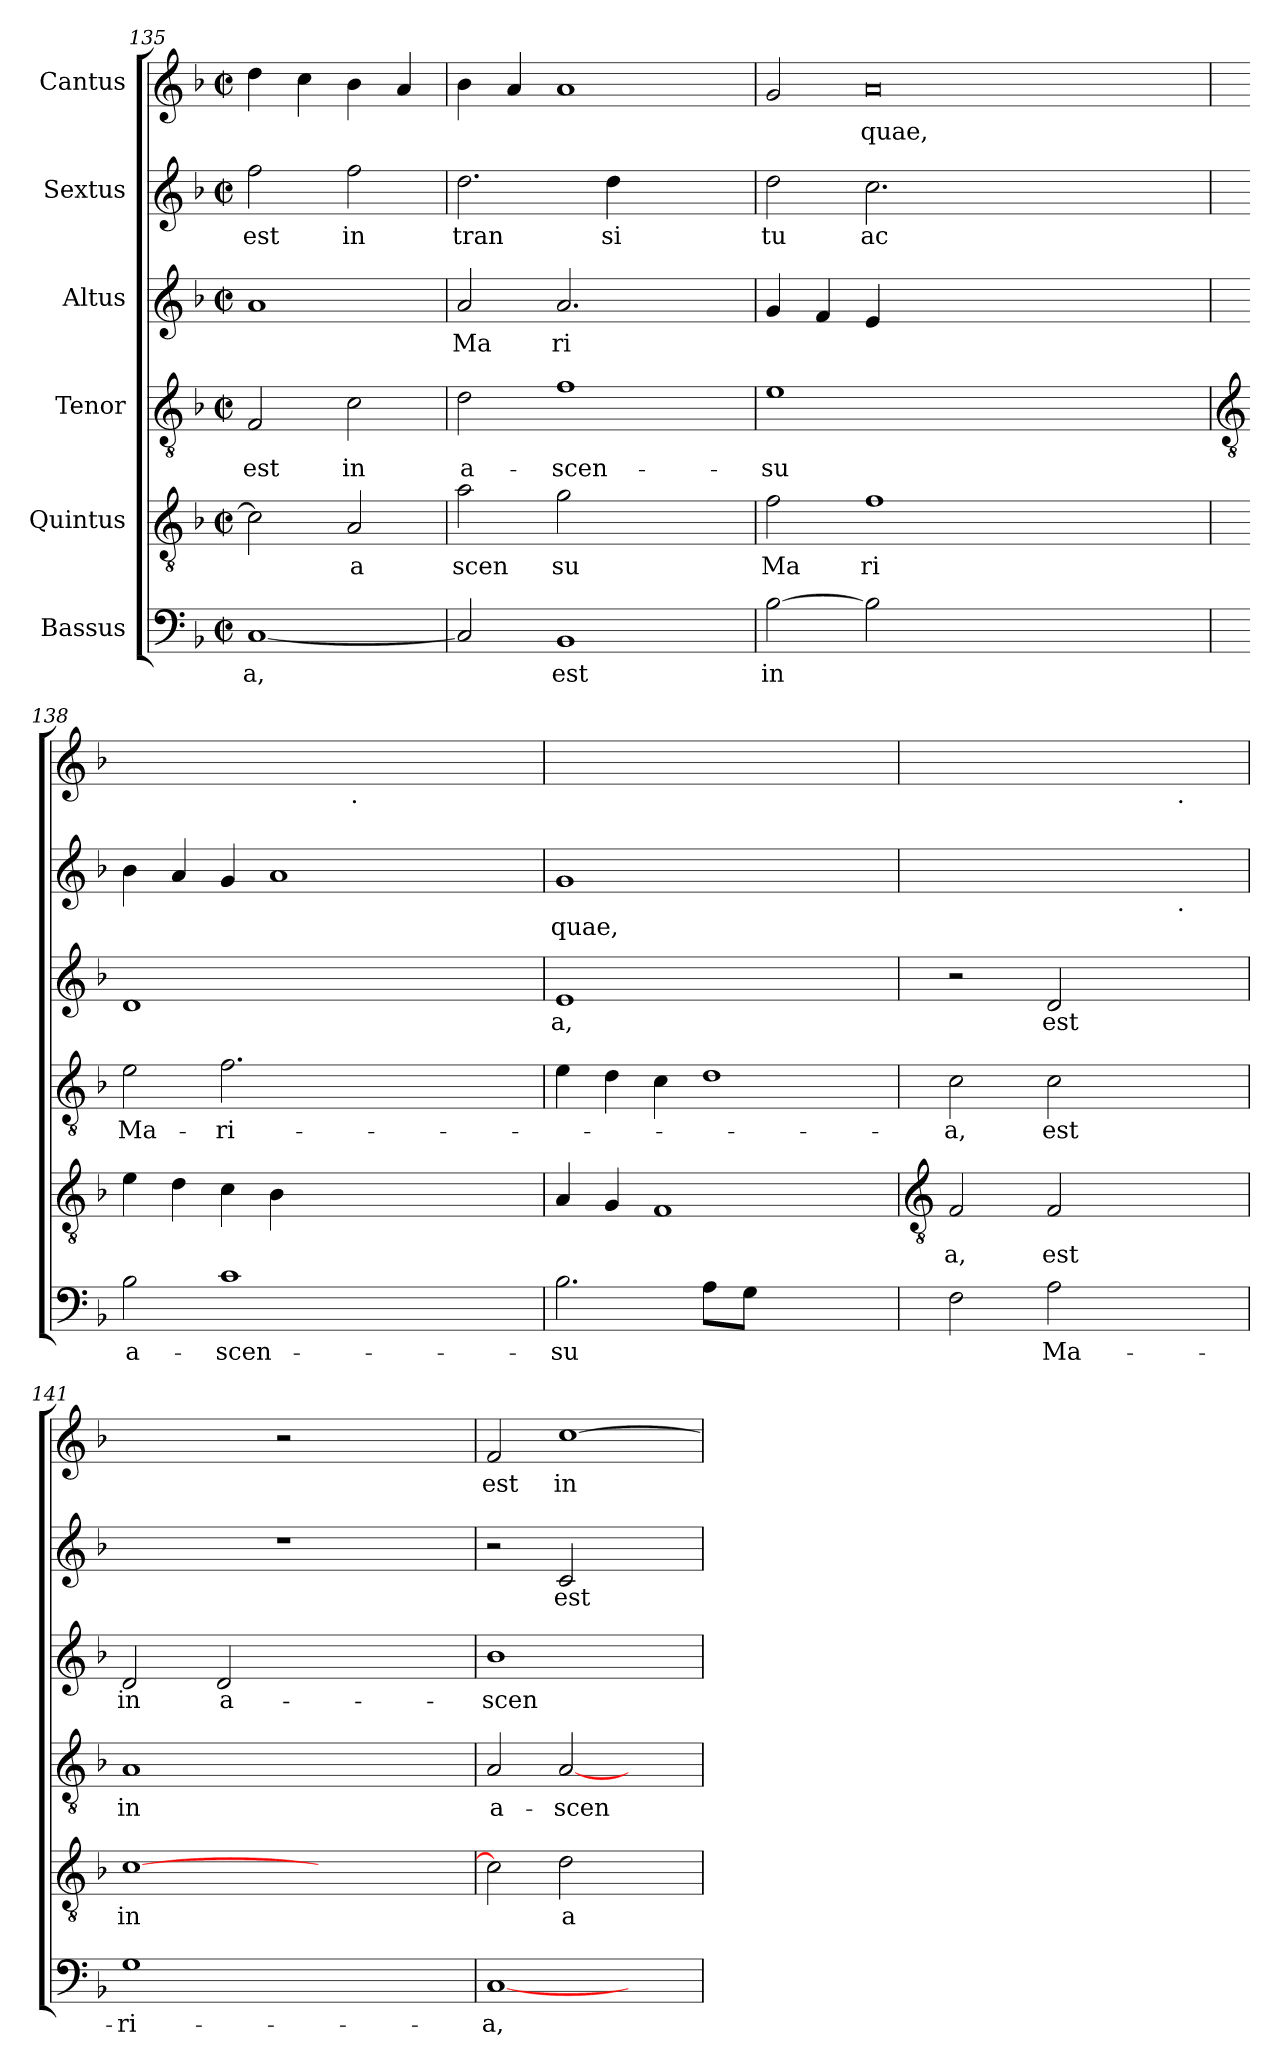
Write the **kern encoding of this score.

**kern	**text	**kern	**text	**kern	**text	**kern	**text	**kern	**text	**kern	**text
*part6	*part6	*part5	*part5	*part4	*part4	*part3	*part3	*part2	*part2	*part1	*part1
*staff6	*staff6	*staff5	*staff5	*staff4	*staff4	*staff3	*staff3	*staff2	*staff2	*staff1	*staff1
*I"Bassus	*	*I"Quintus	*	*I"Tenor	*	*I"Altus	*	*I"Sextus	*	*I"Cantus	*
!!LO:LB:g=z
*clefF4	*	*clefGv2	*	*clefGv2	*	*clefG2	*	*clefG2	*	*clefG2	*
*k[b-]	*	*k[b-]	*	*k[b-]	*	*k[b-]	*	*k[b-]	*	*k[b-]	*
*F:	*	*F:	*	*F:	*	*F:	*	*F:	*	*F:	*
*M2/2	*	*M2/2	*	*M2/2	*	*M2/2	*	*M2/2	*	*M2/2	*
*met(c|)	*	*met(c|)	*	*met(c|)	*	*met(c|)	*	*met(c|)	*	*met(c|)	*
=135A	=135A	=135A	=135A	=135A	=135A	=135A	=135A	=135A	=135A	=135A	=135A
!	!LO:LY:b	!	!	!	!LO:LY:b	!	!	!	!LO:LY:b	!	!
[1C	a,	2c\]	.	2F/	est	1a	.	2ff\	est	4dd\	.
.	.	.	.	.	.	.	.	.	.	4cc\	.
!	!	!	!LO:LY:b	!	!LO:LY:b	!	!	!	!LO:LY:b	!	!
.	.	2A/	a	2c\	in	.	.	2ff\	in	4b-\	.
.	.	.	.	.	.	.	.	.	.	4a/	.
!!LO:LB:g=z
=136	=136	=136	=136	=136	=136	=136	=136	=136	=136	=136	=136
!	!	!	!LO:LY:b	!	!LO:LY:b	!	!LO:LY:b	!	!LO:LY:b	!	!
2C/]	.	2a\	scen	2d\	a-	2a/	Ma	2.dd\	tran	4b-\	.
.	.	.	.	.	.	.	.	.	.	4a/	.
!	!LO:LY:b	!	!LO:LY:b	!	!LO:LY:b	!	!LO:LY:b	!	!	!	!
1BB-	est	2g\	su	1f	-scen-	2.a/	ri	.	.	1a	.
!	!	!	!	!	!	!	!	!	!LO:LY:b	!	!
.	.	.	.	.	.	.	.	4dd\	si	.	.
.	.	2ryy	.	.	.	.	.	2ryy	.	.	.
.	.	.	.	.	.	4ryy	.	.	.	.	.
=137	=137	=137	=137	=137	=137	=137	=137	=137	=137	=137	=137
!	!LO:LY:b	!	!LO:LY:b	!	!LO:LY:b	!	!	!	!LO:LY:b	!	!
[2B-\	in	2f\	Ma	1e	-su	4g/	.	2dd\	tu	2g/	.
.	.	.	.	.	.	4f/	.	.	.	.	.
!	!	!	!LO:LY:b	!	!	!	!	!	!LO:LY:b	!	!LO:LY:b
2B-\]	.	1f	ri	.	.	4e/	.	2.cc\	ac	0a	quae,
.	.	.	.	.	.	1..ryy	.	.	.	.	.
1.ryy	.	.	.	1.ryy	.	.	.	.	.	.	.
.	.	.	.	.	.	.	.	1ryy	.	.	.
.	.	1ryy	.	.	.	.	.	.	.	.	.
.	.	.	.	.	.	.	.	4ryy	.	.	.
!!LO:LB:g=z
=138	=138	=138	=138	=138	=138	=138	=138	=138	=138	=138	=138
*	*	*	*	*clefGv2	*	*	*	*	*	*	*
!	!LO:LY:b	!	!	!	!LO:LY:b	!	!	!	!	!	!
2B-\	a-	4e\	.	2e\	Ma-	1d	.	4b-\	.	4ryy	.
.	.	4d\	.	.	.	.	.	4a/	.	4ryy	.
!	!LO:LY:b	!	!	!	!LO:LY:b	!	!	!	!	!	!
1c	-scen-	4c\	.	2.f\	-ri-	.	.	4g/	.	4ryy	.
.	.	4B-\	.	.	.	.	.	1a	.	32ryy	.
.	.	.	.	.	.	.	.	.	.	32ryy	.
.	.	.	.	.	.	.	.	.	.	32ryy	.
.	.	.	.	.	.	.	.	.	.	32ryy	.
.	.	.	.	.	.	.	.	.	.	32ryy	.
.	.	.	.	.	.	.	.	.	.	32ryy	.
!	!	!	!	!	!	!	!	!	!	!LO:TX:b:t=.	!
.	.	.	.	.	.	.	.	.	.	32ryy	.
.	.	.	.	.	.	.	.	.	.	4ryy	.
.	.	2.ryy	.	.	.	2.ryy	.	.	.	.	.
.	.	.	.	.	.	.	.	.	.	2ryy	.
.	.	.	.	2ryy	.	.	.	.	.	.	.
4ryy	.	.	.	.	.	.	.	.	.	.	.
.	.	.	.	.	.	.	.	.	.	32ryy	.
=139	=139	=139	=139	=139	=139	=139	=139	=139	=139	=139	=139
!	!LO:LY:b	!	!	!	!	!	!LO:LY:b	!	!LO:LY:b	!	!
2.B-\	-su	4A/	.	4e\	.	1e	a,	1g	quae,	4ryy	.
.	.	4G/	.	4d\	.	.	.	.	.	4ryy	.
.	.	1F	.	4c\	.	.	.	.	.	4ryy	.
8A\L	.	.	.	1d	.	.	.	.	.	32ryy	.
.	.	.	.	.	.	.	.	.	.	32%31ryy	.
8G\J	.	.	.	.	.	.	.	.	.	.	.
2.ryy	.	.	.	.	.	2.ryy	.	2.ryy	.	.	.
.	.	4ryy	.	.	.	.	.	.	.	.	.
!!LO:LB:g=z
=140	=140	=140	=140	=140	=140	=140	=140	=140	=140	=140	=140
*	*	*clefGv2	*	*	*	*	*	*	*	*	*
!	!	!	!LO:LY:b	!	!LO:LY:b	!	!	!	!	!	!
2F\	.	2F/	a,	2c\	-a,	2r	.	4ryy	.	4ryy	.
.	.	.	.	.	.	.	.	4ryy	.	4ryy	.
!	!LO:LY:b	!	!LO:LY:b	!	!LO:LY:b	!	!LO:LY:b	!	!	!	!
2A\	Ma-	2F/	est	2c\	est	2d/	est	4ryy	.	4ryy	.
.	.	.	.	.	.	.	.	32ryy	.	32ryy	.
.	.	.	.	.	.	.	.	32ryy	.	32ryy	.
.	.	.	.	.	.	.	.	32ryy	.	32ryy	.
.	.	.	.	.	.	.	.	32ryy	.	32ryy	.
.	.	.	.	.	.	.	.	32ryy	.	32ryy	.
.	.	.	.	.	.	.	.	32ryy	.	32ryy	.
!	!	!	!	!	!	!	!	!	!	!LO:TX:b:t=.	!
!	!	!	!	!	!	!	!	!LO:TX:b:t=.	!	!	!
.	.	.	.	.	.	.	.	32ryy	.	32ryy	.
.	.	.	.	.	.	.	.	4ryy	.	4ryy	.
8..ryy	.	8..ryy	.	8..ryy	.	8..ryy	.	.	.	.	.
=141A	=141A	=141A	=141A	=141A	=141A	=141A	=141A	=141A	=141A	=141A	=141A
!	!LO:LY:b	!	!LO:LY:b	!	!LO:LY:b	!	!LO:LY:b	!	!	!	!
1G	-ri-	[1c	in	1A	in	2d/	in	4ryy	.	4ryy	.
.	.	.	.	.	.	.	.	4ryy	.	4ryy	.
!	!	!	!	!	!	!	!LO:LY:b	!	!	!	!
.	.	.	.	.	.	2d/	a-	4ryy	.	4ryy	.
.	.	.	.	.	.	.	.	32ryy	.	32ryy	.
.	.	.	.	.	.	.	.	1r	.	2r	.
2ryy	.	2ryy	.	2ryy	.	2ryy	.	.	.	.	.
.	.	.	.	.	.	.	.	.	.	2ryy	.
4ryy	.	4ryy	.	4ryy	.	4ryy	.	.	.	.	.
32ryy	.	32ryy	.	32ryy	.	32ryy	.	.	.	.	.
=141B	=141B	=141B	=141B	=141B	=141B	=141B	=141B	=141B	=141B	=141B	=141B
!	!LO:LY:b	!	!	!	!LO:LY:b	!	!LO:LY:b	!	!	!	!LO:LY:b
[1C	-a,	2c\]	.	2A/	a-	1b-	-scen-	2r	.	2f/	est
!	!	!	!LO:LY:b	!	!LO:LY:b	!	!	!	!LO:LY:b	!	!LO:LY:b
.	.	2d\	a	[2A/	-scen-	.	.	2c/	est	[1cc	in
2ryy	.	2ryy	.	2ryy	.	2ryy	.	2ryy	.	.	.
=	=	=	=	=	=	=	=	=	=	=	=
*-	*-	*-	*-	*-	*-	*-	*-	*-	*-	*-	*-
